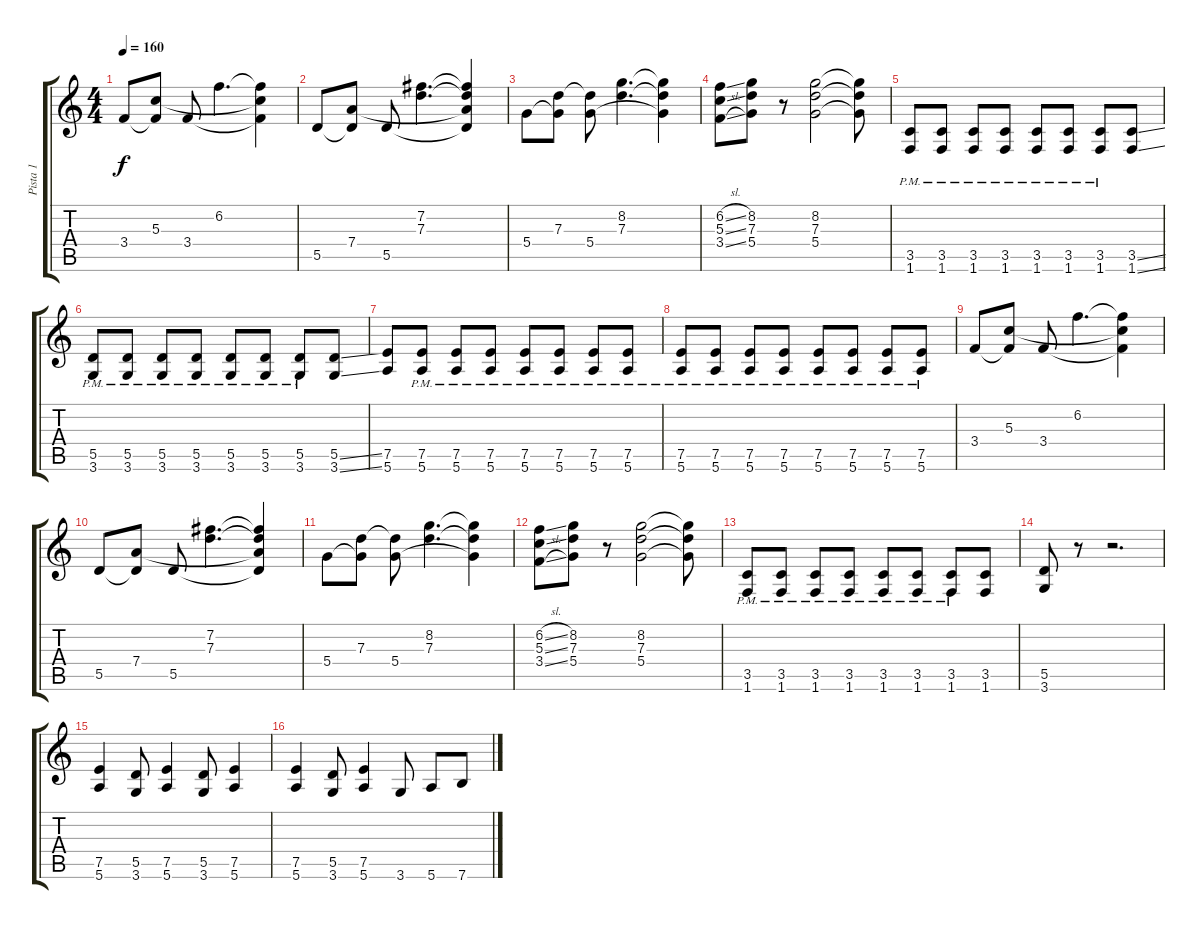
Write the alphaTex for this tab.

\track ("Pista 1" "Pista 1") {instrument overdrivenguitar}
\staff {score tabs}
\tuning (E4 B3 G3 D3 A2 E2) {hide}
\ts (4 4)
\tempo 160
\clef g2
\ks c
3.4.8{dy f} (5.3 3.4{t}).8 3.4.8 6.2.4{d} (6.2{t} 5.3{t} 3.4{t}).4 |
5.5.8 (7.4 5.5{t}).8 5.5.8 (7.2 7.3).4{d} (7.2{t} 7.3{t} 7.4{t} 5.5{t}).4 |
5.4.8 (7.3 5.4{t}).8 (7.3{t} 5.4).8 (8.2 7.3).4{d} (8.2{t} 7.3{t} 5.4{t}).4 |
(6.2{sl} 5.3{sl} 3.4{sl}).8 (8.2 7.3 5.4).8 r.8 (8.2 7.3 5.4).2 (8.2{t} 7.3{t} 5.4{t}).8 |
(3.5{pm} 1.6{pm}).8 (3.5{pm} 1.6{pm}).8 (3.5{pm} 1.6{pm}).8 (3.5{pm} 1.6{pm}).8 (3.5{pm} 1.6{pm}).8 (3.5{pm} 1.6{pm}).8 (3.5{pm} 1.6{pm}).8 (3.5{ss} 1.6{ss}).8 |
(5.5{pm} 3.6{pm}).8 (5.5{pm} 3.6{pm}).8 (5.5{pm} 3.6{pm}).8 (5.5{pm} 3.6{pm}).8 (5.5{pm} 3.6{pm}).8 (5.5{pm} 3.6{pm}).8 (5.5{pm} 3.6{pm}).8 (5.5{ss} 3.6{ss}).8 |
(7.5 5.6).8 (7.5{pm} 5.6{pm}).8 (7.5{pm} 5.6{pm}).8 (7.5{pm} 5.6{pm}).8 (7.5{pm} 5.6{pm}).8 (7.5{pm} 5.6{pm}).8 (7.5{pm} 5.6{pm}).8 (7.5{pm} 5.6{pm}).8 |
(7.5{pm} 5.6{pm}).8 (7.5{pm} 5.6{pm}).8 (7.5{pm} 5.6{pm}).8 (7.5{pm} 5.6{pm}).8 (7.5{pm} 5.6{pm}).8 (7.5{pm} 5.6{pm}).8 (7.5{pm} 5.6{pm}).8 (7.5{pm} 5.6{pm}).8 |
3.4.8 (5.3 3.4{t}).8 3.4.8 6.2.4{d} (6.2{t} 5.3{t} 3.4{t}).4 |
5.5.8 (7.4 5.5{t}).8 5.5.8 (7.2 7.3).4{d} (7.2{t} 7.3{t} 7.4{t} 5.5{t}).4 |
5.4.8 (7.3 5.4{t}).8 (7.3{t} 5.4).8 (8.2 7.3).4{d} (8.2{t} 7.3{t} 5.4{t}).4 |
(6.2{sl} 5.3{sl} 3.4{sl}).8 (8.2 7.3 5.4).8 r.8 (8.2 7.3 5.4).2 (8.2{t} 7.3{t} 5.4{t}).8 |
(3.5{pm} 1.6{pm}).8 (3.5{pm} 1.6{pm}).8 (3.5{pm} 1.6{pm}).8 (3.5{pm} 1.6{pm}).8 (3.5{pm} 1.6{pm}).8 (3.5{pm} 1.6{pm}).8 (3.5{pm} 1.6{pm}).8 (3.5 1.6).8 |
(5.5 3.6).8 r.8 r.2{d} |
(7.5 5.6).4 (5.5 3.6).8 (7.5 5.6).4 (5.5 3.6).8 (7.5 5.6).4 |
(7.5 5.6).4 (5.5 3.6).8 (7.5 5.6).4 3.6.8 5.6.8 7.6.8
